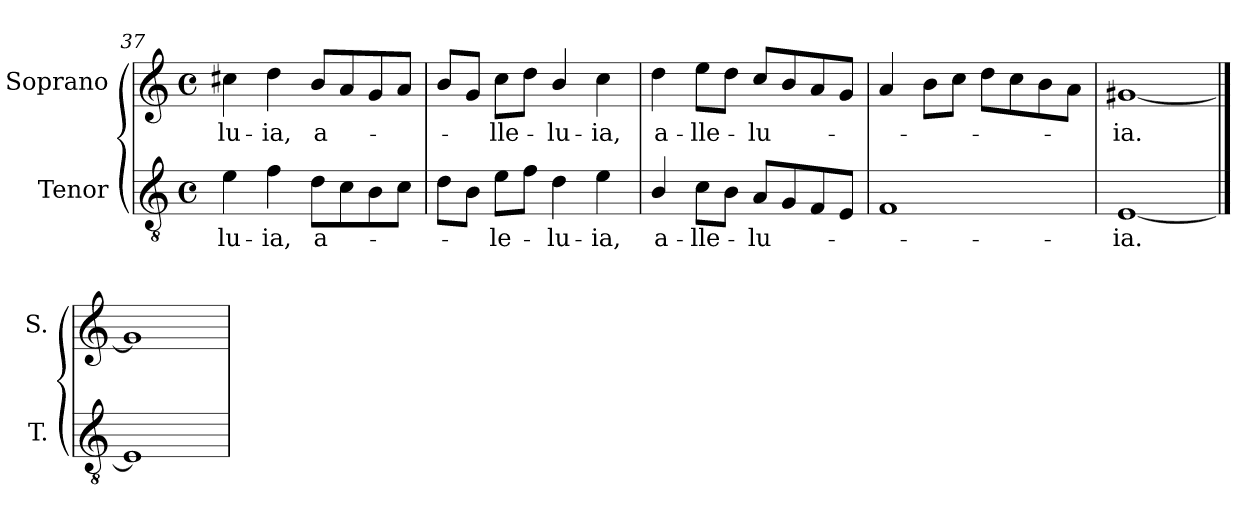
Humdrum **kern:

**kern	**text	**kern	**text
*part2	*part2	*part1	*part1
*staff2	*staff2	*staff1	*staff1
*I"Tenor	*	*I"Soprano	*
*I'T.	*	*I'S.	*
!!LO:LB:g=z
*clefGv2	*	*clefG2	*
*ITrd7c12	*	*	*
*k[]	*	*k[]	*
*C:	*	*C:	*
*M4/4	*	*M4/4	*
*met(c)	*	*met(c)	*
=37	=37	=37	=37
!	!LO:LY:b:color=#000000	!	!
!	!	!	!LO:LY:b:color=#000000
4Ei\	lu-	4cc#Xi\	lu-
!	!LO:LY:b:color=#000000	!	!
!	!	!	!LO:LY:b:color=#000000
4Fi\	-ia,	4ddi\	-ia,
!	!LO:LY:b:color=#000000	!	!
!	!	!	!LO:LY:b:color=#000000
8Di\L	a-	8bi/L	a-
8Ci\	.	8ai/	.
8BBi\	.	8gi/	.
8Ci\J	.	8ai/J	.
=38	=38	=38	=38
8Di\L	.	8bi/L	.
8BBi\J	.	8gi/J	.
!	!LO:LY:b:color=#000000	!	!
!	!	!	!LO:LY:b:color=#000000
8Ei\L	-le-	8cci\L	-lle-
8Fi\J	.	8ddi\J	.
!	!LO:LY:b:color=#000000	!	!
!	!	!	!LO:LY:b:color=#000000
4Di\	-lu-	4bi/	-lu-
!	!LO:LY:b:color=#000000	!	!
!	!	!	!LO:LY:b:color=#000000
4Ei\	-ia,	4cci\	-ia,
=39	=39	=39	=39
!	!LO:LY:b:color=#000000	!	!
!	!	!	!LO:LY:b:color=#000000
4BBi/	a-	4ddi\	a-
!	!LO:LY:b:color=#000000	!	!
!	!	!	!LO:LY:b:color=#000000
8Ci\L	-lle-	8eei\L	-lle-
8BBi\J	.	8ddi\J	.
!	!LO:LY:b:color=#000000	!	!
!	!	!	!LO:LY:b:color=#000000
8AAi/L	-lu-	8cci/L	-lu-
8GGi/	.	8bi/	.
8FFi/	.	8ai/	.
8EEi/J	.	8gi/J	.
=40	=40	=40	=40
1FFi	.	4ai/	.
.	.	8bi\L	.
.	.	8cci\J	.
.	.	8ddi\L	.
.	.	8cci\	.
.	.	8bi\	.
.	.	8ai\J	.
=41	=41	=41	=41
!	!LO:LY:b:color=#000000	!	!
!	!	!	!LO:LY:b:color=#000000
[1EEi	-ia.	[1g#Xi	-ia.
==42	==42	==42	==42
1EEi]	.	1g#i]	.
=	=	=	=
*-	*-	*-	*-
